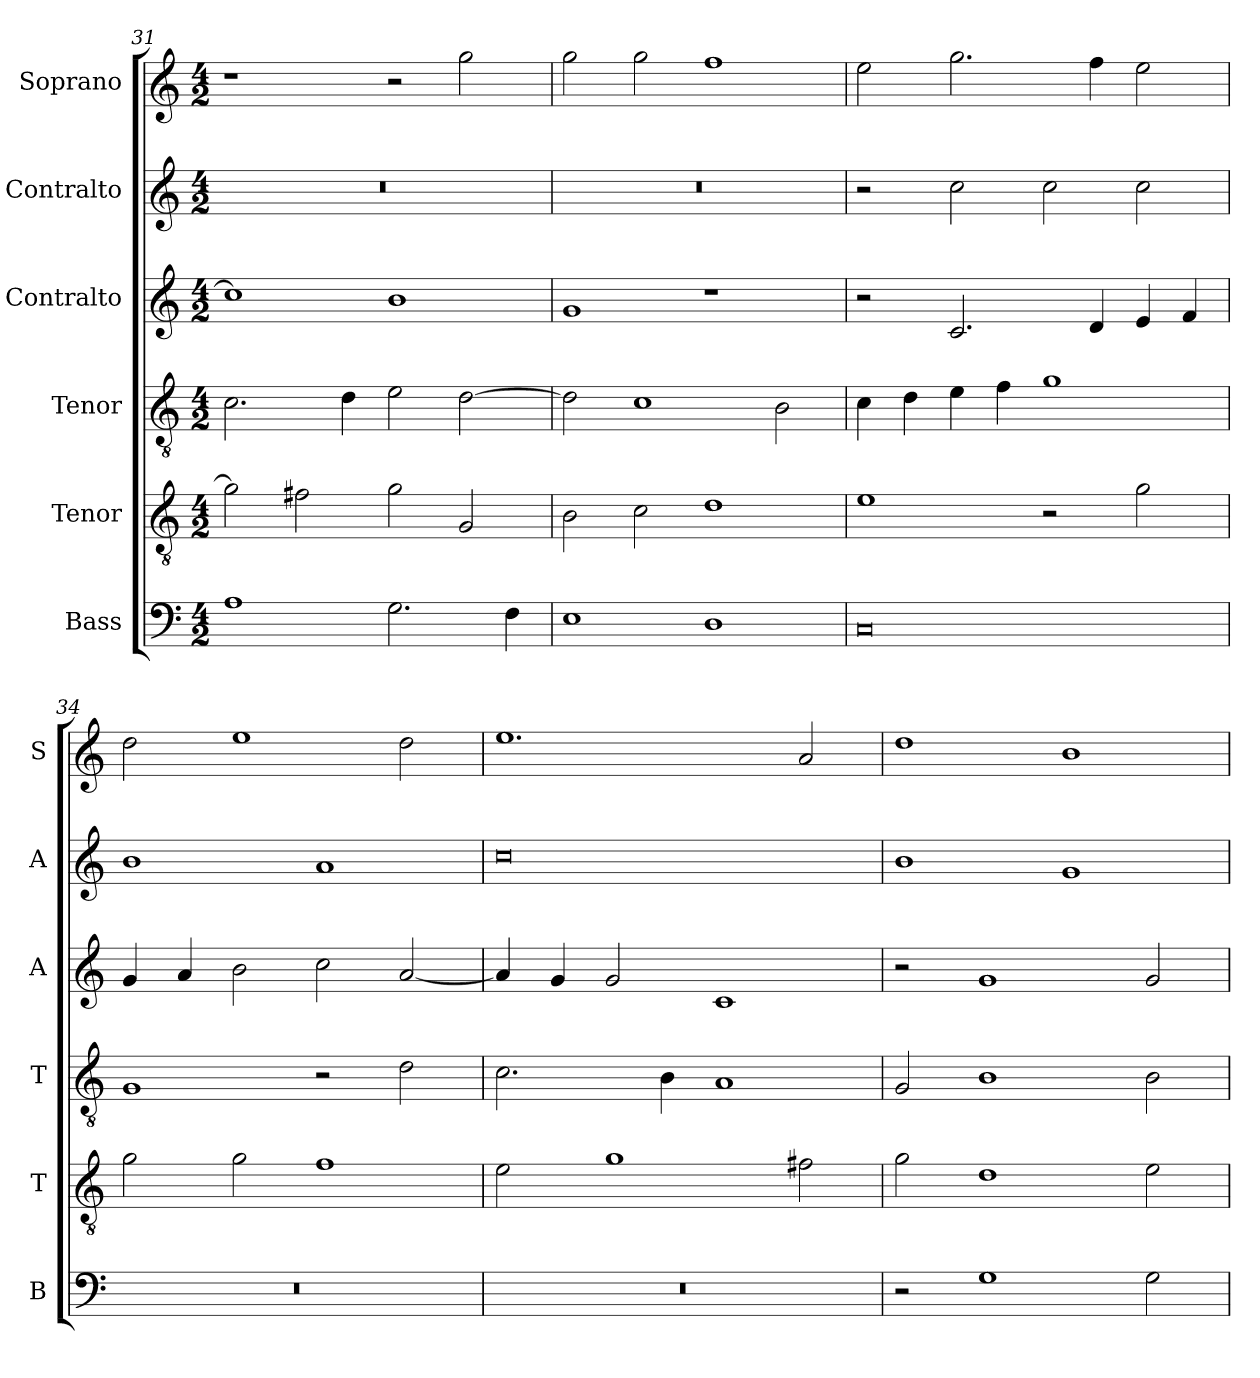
**kern	**kern	**kern	**kern	**kern	**kern
*part6	*part5	*part4	*part3	*part2	*part1
*staff6	*staff5	*staff4	*staff3	*staff2	*staff1
*I"Bass	*I"Tenor	*I"Tenor	*I"Contralto	*I"Contralto	*I"Soprano
*I'B	*I'T	*I'T	*I'A	*I'A	*I'S
*clefF4	*clefGv2	*clefGv2	*clefG2	*clefG2	*clefG2
*k[]	*k[]	*k[]	*k[]	*k[]	*k[]
*G:mix	*G:mix	*G:mix	*G:mix	*G:mix	*G:mix
*M4/2	*M4/2	*M4/2	*M4/2	*M4/2	*M4/2
=31	=31	=31	=31	=31	=31
1A	2g]	2.c	1cc]	0r	1r
.	2f#X	.	.	.	.
.	.	4d	.	.	.
2.G	2g	2e	1b	.	2r
.	2G	[2d	.	.	2gg
4F	.	.	.	.	.
=32	=32	=32	=32	=32	=32
1E	2B	2d]	1g	0r	2gg
.	2c	1c	.	.	2gg
1D	1d	.	1r	.	1ff
.	.	2B	.	.	.
=33	=33	=33	=33	=33	=33
0C	1e	4c	2r	2r	2ee
.	.	4d	.	.	.
.	.	4e	2.c	2cc	2.gg
.	.	4f	.	.	.
.	2r	1g	.	2cc	.
.	.	.	4d	.	4ff
.	2g	.	4e	2cc	2ee
.	.	.	4f	.	.
=34	=34	=34	=34	=34	=34
0r	2g	1G	4g	1b	2dd
.	.	.	4a	.	.
.	2g	.	2b	.	1ee
.	1f	2r	2cc	1a	.
.	.	2d	[2a	.	2dd
=35	=35	=35	=35	=35	=35
0r	2e	2.c	4a]	0cc	1.ee
.	.	.	4g	.	.
.	1g	.	2g	.	.
.	.	4B	.	.	.
.	.	1A	1c	.	.
.	2f#X	.	.	.	2a
=36	=36	=36	=36	=36	=36
2r	2g	2G	2r	1b	1dd
1G	1d	1B	1g	.	.
.	.	.	.	1g	1b
2G	2e	2B	2g	.	.
=	=	=	=	=	=
*-	*-	*-	*-	*-	*-
